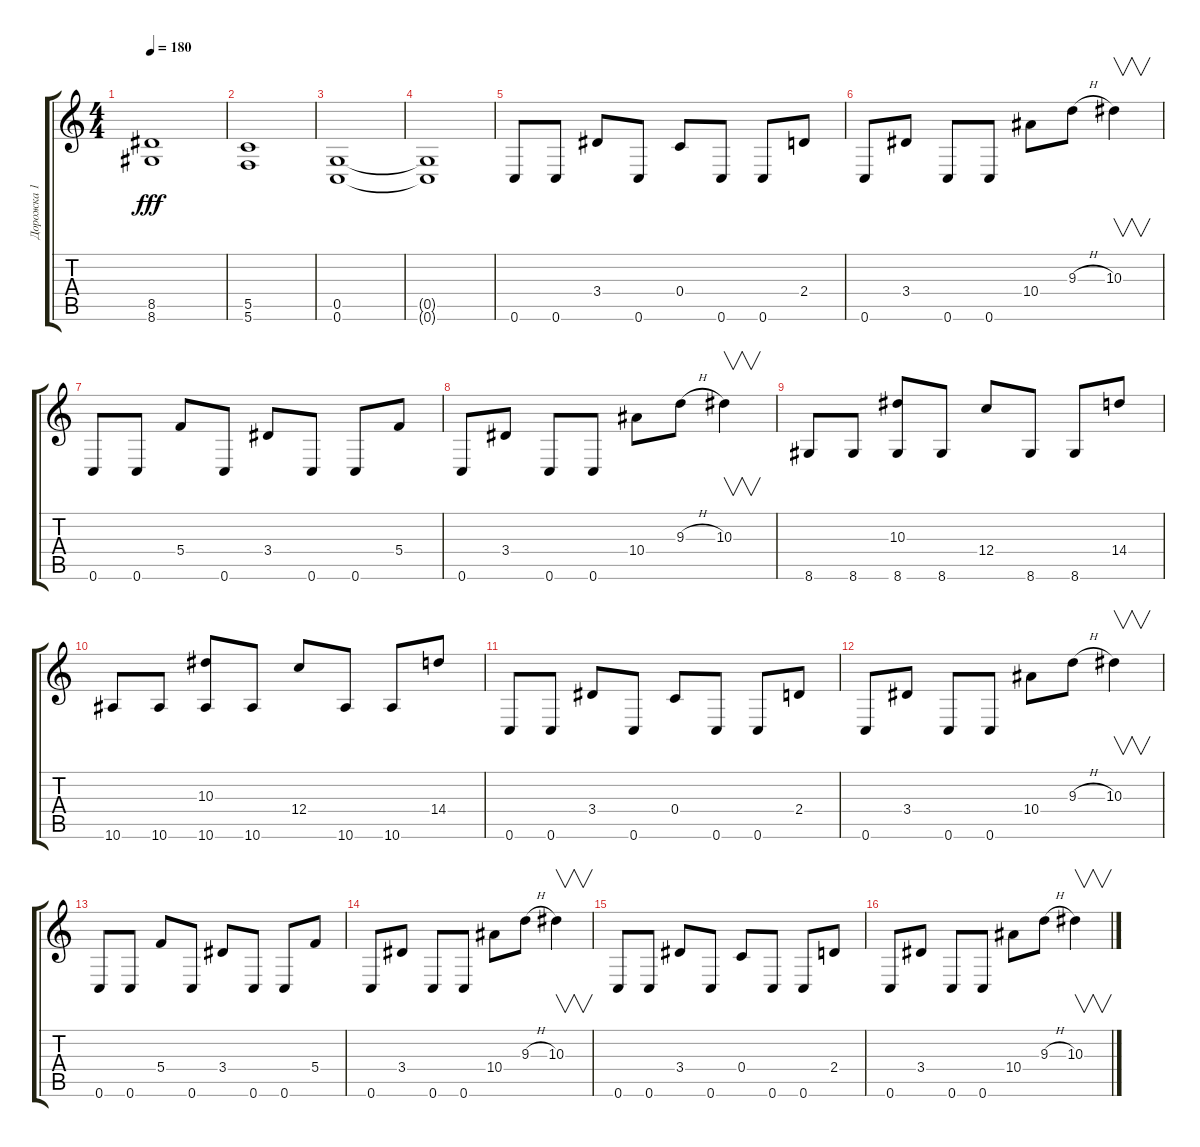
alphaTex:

\track ("Дорожка 1" "Дорожка 1") {instrument overdrivenguitar}
\staff {score tabs}
\tuning (D4 A3 F3 C3 G2 C2) {hide}
\ts (4 4)
\tempo 180
\clef g2
\ks c
(8.5 8.6).1{dy fff} |
(5.5 5.6).1 |
(0.5 0.6).1 |
(0.5{t} 0.6{t}).1 |
0.6.8 0.6.8 3.4.8 0.6.8 0.4.8 0.6.8 0.6.8 2.4.8 |
0.6.8 3.4.8 0.6.8 0.6.8 10.4.8 9.3{h}.8 10.3.4{v} |
0.6.8 0.6.8 5.4.8 0.6.8 3.4.8 0.6.8 0.6.8 5.4.8 |
0.6.8 3.4.8 0.6.8 0.6.8 10.4.8 9.3{h}.8 10.3.4{v} |
8.6.8 8.6.8 (10.3 8.6).8 8.6.8 12.4.8 8.6.8 8.6.8 14.4.8 |
10.6.8 10.6.8 (10.3 10.6).8 10.6.8 12.4.8 10.6.8 10.6.8 14.4.8 |
0.6.8 0.6.8 3.4.8 0.6.8 0.4.8 0.6.8 0.6.8 2.4.8 |
0.6.8 3.4.8 0.6.8 0.6.8 10.4.8 9.3{h}.8 10.3.4{v} |
0.6.8 0.6.8 5.4.8 0.6.8 3.4.8 0.6.8 0.6.8 5.4.8 |
0.6.8 3.4.8 0.6.8 0.6.8 10.4.8 9.3{h}.8 10.3.4{v} |
0.6.8 0.6.8 3.4.8 0.6.8 0.4.8 0.6.8 0.6.8 2.4.8 |
0.6.8 3.4.8 0.6.8 0.6.8 10.4.8 9.3{h}.8 10.3.4{v}
